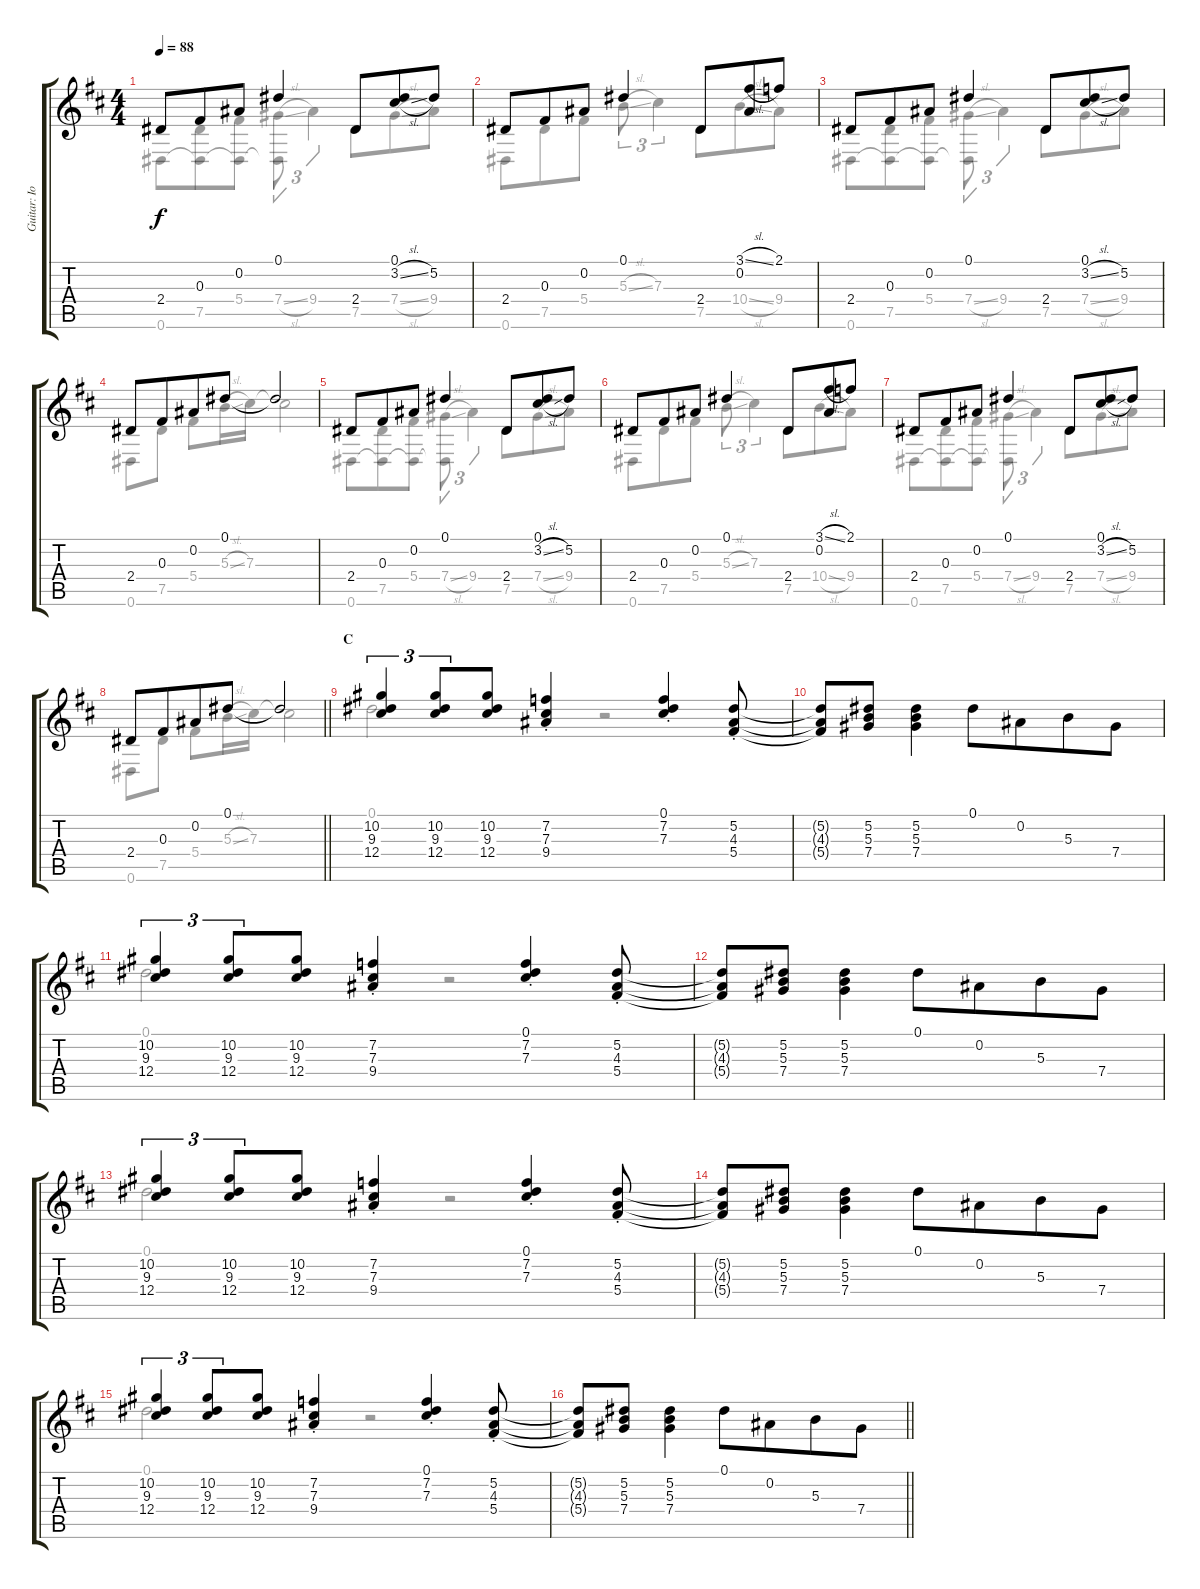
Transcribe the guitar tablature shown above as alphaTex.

\track ("Guitar: Iommi" "Guitar: Io") {instrument electricguitarclean}
\staff {score tabs}
\tuning (Eb4 Bb3 Gb3 Db3 Ab2 Eb2) {hide}
\voice
\ts (4 4)
\tempo 88
\clef g2
\ks d
2.4.8{dy f} 0.3.8{beam merge} 0.2.8 0.1.4 2.4.8{beam merge} (0.1 3.2{sl}).8 5.2.8 |
2.4.8 0.3.8{beam merge} 0.2.8 0.1.4 2.4.8{beam merge} (3.1{sl} 0.2).8 2.1.8 |
2.4.8 0.3.8{beam merge} 0.2.8 0.1.4 2.4.8{beam merge} (0.1 3.2{sl}).8 5.2.8 |
2.4.8 0.3.8{beam merge} 0.2.8 0.1.8 0.1{t}.2 |
2.4.8 0.3.8{beam merge} 0.2.8 0.1.4 2.4.8{beam merge} (0.1 3.2{sl}).8 5.2.8 |
2.4.8 0.3.8{beam merge} 0.2.8 0.1.4 2.4.8{beam merge} (3.1{sl} 0.2).8 2.1.8 |
2.4.8 0.3.8{beam merge} 0.2.8 0.1.4 2.4.8{beam merge} (0.1 3.2{sl}).8 5.2.8 |
\barLineRight lightlight
2.4.8 0.3.8{beam merge} 0.2.8 0.1.8 0.1{t}.2 |
\section ("" "C")
(10.2 9.3 12.4).4{tu (3 2)} (10.2 9.3 12.4).8{tu (3 2) beam merge} (10.2 9.3 12.4).8 (7.2{st} 7.3{st} 9.4{st}).4 (0.1{st} 7.2{st} 7.3{st}).4 (5.2{st} 4.3{st} 5.4{st}).8 |
(5.2{t} 4.3{t} 5.4{t}).8 (5.2 5.3 7.4).8 (5.2 5.3 7.4).4 0.1.8 0.2.8{beam merge} 5.3.8 7.4.8 |
(10.2 9.3 12.4).4{tu (3 2)} (10.2 9.3 12.4).8{tu (3 2) beam merge} (10.2 9.3 12.4).8 (7.2{st} 7.3{st} 9.4{st}).4 (0.1{st} 7.2{st} 7.3{st}).4 (5.2{st} 4.3{st} 5.4{st}).8 |
(5.2{t} 4.3{t} 5.4{t}).8 (5.2 5.3 7.4).8 (5.2 5.3 7.4).4 0.1.8 0.2.8{beam merge} 5.3.8 7.4.8 |
(10.2 9.3 12.4).4{tu (3 2)} (10.2 9.3 12.4).8{tu (3 2) beam merge} (10.2 9.3 12.4).8 (7.2{st} 7.3{st} 9.4{st}).4 (0.1{st} 7.2{st} 7.3{st}).4 (5.2{st} 4.3{st} 5.4{st}).8 |
(5.2{t} 4.3{t} 5.4{t}).8 (5.2 5.3 7.4).8 (5.2 5.3 7.4).4 0.1.8 0.2.8{beam merge} 5.3.8 7.4.8 |
(10.2 9.3 12.4).4{tu (3 2)} (10.2 9.3 12.4).8{tu (3 2) beam merge} (10.2 9.3 12.4).8 (7.2{st} 7.3{st} 9.4{st}).4 (0.1{st} 7.2{st} 7.3{st}).4 (5.2{st} 4.3{st} 5.4{st}).8 |
\barLineRight lightlight
(5.2{t} 4.3{t} 5.4{t}).8 (5.2 5.3 7.4).8 (5.2 5.3 7.4).4 0.1.8 0.2.8{beam merge} 5.3.8 7.4.8
\voice
\clef g2
\ottava regular
\simile none
\ks d
0.6.8{dy f} (7.5 0.6{t}).8{beam merge} (5.4 0.6{t}).8 (7.4{sl} 0.6{t}).8{tu (3 2)} 9.4.4{tu (3 2)} 7.5.8{beam merge} 7.4{sl}.8 9.4.8 |
0.6.8 7.5.8{beam merge} 5.4.8 5.3{sl}.8{tu (3 2)} 7.3.4{tu (3 2)} 7.5.8{beam merge} 10.4{sl}.8 9.4.8 |
0.6.8 (7.5 0.6{t}).8{beam merge} (5.4 0.6{t}).8 (7.4{sl} 0.6{t}).8{tu (3 2)} 9.4.4{tu (3 2)} 7.5.8{beam merge} 7.4{sl}.8 9.4.8 |
0.6.8 7.5.8 5.4.8 5.3{sl}.16 7.3.16 7.3{t}.2 |
0.6.8 (7.5 0.6{t}).8{beam merge} (5.4 0.6{t}).8 (7.4{sl} 0.6{t}).8{tu (3 2)} 9.4.4{tu (3 2)} 7.5.8{beam merge} 7.4{sl}.8 9.4.8 |
0.6.8 7.5.8{beam merge} 5.4.8 5.3{sl}.8{tu (3 2)} 7.3.4{tu (3 2)} 7.5.8{beam merge} 10.4{sl}.8 9.4.8 |
0.6.8 (7.5 0.6{t}).8{beam merge} (5.4 0.6{t}).8 (7.4{sl} 0.6{t}).8{tu (3 2)} 9.4.4{tu (3 2)} 7.5.8{beam merge} 7.4{sl}.8 9.4.8 |
\barLineRight lightlight
0.6.8 7.5.8 5.4.8 5.3{sl}.16 7.3.16 7.3{t}.2 |
0.1.2 r.2 |
|
0.1.2 r.2 |
|
0.1.2 r.2 |
|
0.1.2 r.2 |
\barLineRight lightlight
